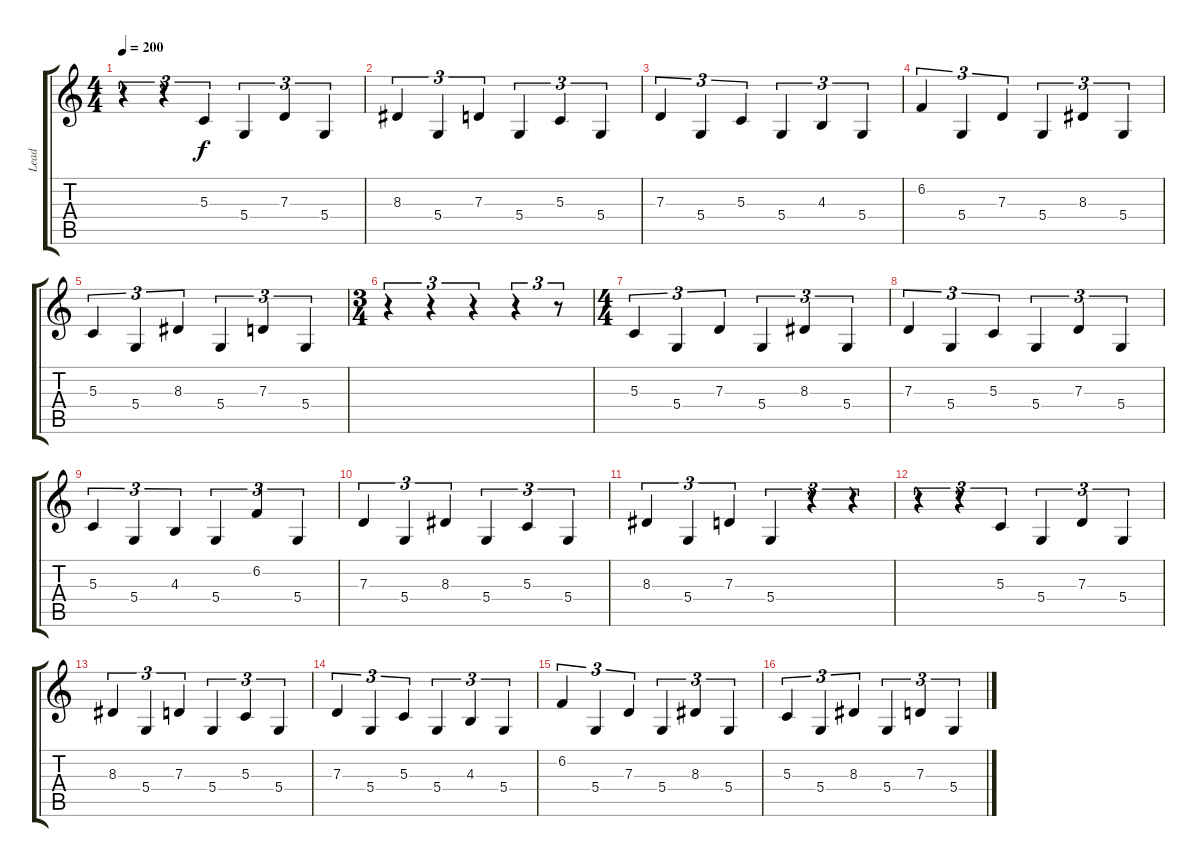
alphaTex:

\track ("Lead" "Lead") {instrument lead8bassandlead}
\staff {score tabs}
\tuning (E4 B3 G3 D3 A2 E2) {hide}
\ts (4 4)
\tempo 200
\clef g2
\ks c
r.4{tu (3 2) dy f} r.4{tu (3 2)} 5.3.4{tu (3 2)} 5.4.4{tu (3 2)} 7.3.4{tu (3 2)} 5.4.4{tu (3 2)} |
8.3.4{tu (3 2)} 5.4.4{tu (3 2)} 7.3.4{tu (3 2)} 5.4.4{tu (3 2)} 5.3.4{tu (3 2)} 5.4.4{tu (3 2)} |
7.3.4{tu (3 2)} 5.4.4{tu (3 2)} 5.3.4{tu (3 2)} 5.4.4{tu (3 2)} 4.3.4{tu (3 2)} 5.4.4{tu (3 2)} |
6.2.4{tu (3 2)} 5.4.4{tu (3 2)} 7.3.4{tu (3 2)} 5.4.4{tu (3 2)} 8.3.4{tu (3 2)} 5.4.4{tu (3 2)} |
5.3.4{tu (3 2)} 5.4.4{tu (3 2)} 8.3.4{tu (3 2)} 5.4.4{tu (3 2)} 7.3.4{tu (3 2)} 5.4.4{tu (3 2)} |
\ts (3 4)
r.4{tu (3 2)} r.4{tu (3 2)} r.4{tu (3 2)} r.4{tu (3 2)} r.8{tu (3 2)} |
\ts (4 4)
5.3.4{tu (3 2)} 5.4.4{tu (3 2)} 7.3.4{tu (3 2)} 5.4.4{tu (3 2)} 8.3.4{tu (3 2)} 5.4.4{tu (3 2)} |
7.3.4{tu (3 2)} 5.4.4{tu (3 2)} 5.3.4{tu (3 2)} 5.4.4{tu (3 2)} 7.3.4{tu (3 2)} 5.4.4{tu (3 2)} |
5.3.4{tu (3 2)} 5.4.4{tu (3 2)} 4.3.4{tu (3 2)} 5.4.4{tu (3 2)} 6.2.4{tu (3 2)} 5.4.4{tu (3 2)} |
7.3.4{tu (3 2)} 5.4.4{tu (3 2)} 8.3.4{tu (3 2)} 5.4.4{tu (3 2)} 5.3.4{tu (3 2)} 5.4.4{tu (3 2)} |
8.3.4{tu (3 2)} 5.4.4{tu (3 2)} 7.3.4{tu (3 2)} 5.4.4{tu (3 2)} r.4{tu (3 2)} r.4{tu (3 2)} |
r.4{tu (3 2)} r.4{tu (3 2)} 5.3.4{tu (3 2)} 5.4.4{tu (3 2)} 7.3.4{tu (3 2)} 5.4.4{tu (3 2)} |
8.3.4{tu (3 2)} 5.4.4{tu (3 2)} 7.3.4{tu (3 2)} 5.4.4{tu (3 2)} 5.3.4{tu (3 2)} 5.4.4{tu (3 2)} |
7.3.4{tu (3 2)} 5.4.4{tu (3 2)} 5.3.4{tu (3 2)} 5.4.4{tu (3 2)} 4.3.4{tu (3 2)} 5.4.4{tu (3 2)} |
6.2.4{tu (3 2)} 5.4.4{tu (3 2)} 7.3.4{tu (3 2)} 5.4.4{tu (3 2)} 8.3.4{tu (3 2)} 5.4.4{tu (3 2)} |
5.3.4{tu (3 2)} 5.4.4{tu (3 2)} 8.3.4{tu (3 2)} 5.4.4{tu (3 2)} 7.3.4{tu (3 2)} 5.4.4{tu (3 2)}
